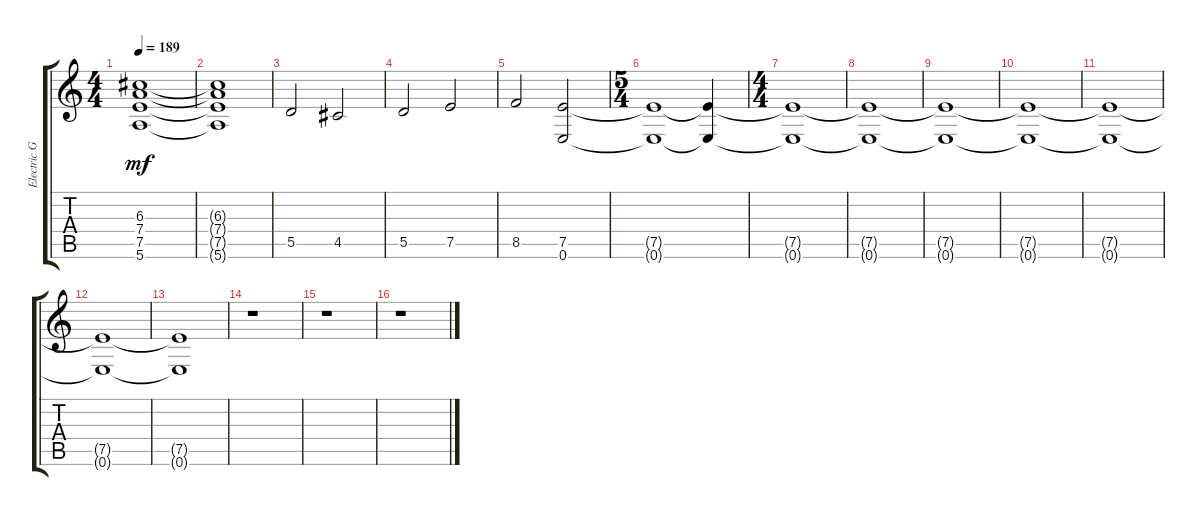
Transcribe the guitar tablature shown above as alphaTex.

\track ("Electric Guitar Left" "Electric G") {instrument distortionguitar}
\staff {score tabs}
\tuning (E4 B3 G3 D3 A2 E2) {hide}
\ts (4 4)
\tempo 189
\clef g2
\ks c
(6.3 7.4 7.5 5.6).1{dy mf} |
(6.3{t} 7.4{t} 7.5{t} 5.6{t}).1 |
5.5.2 4.5.2 |
5.5.2 7.5.2 |
8.5.2 (7.5 0.6).2 |
\ts (5 4)
(7.5{t} 0.6{t}).1 (7.5{t} 0.6{t}).4 |
\ts (4 4)
(7.5{t} 0.6{t}).1 |
(7.5{t} 0.6{t}).1{volume 8} |
(7.5{t} 0.6{t}).1 |
(7.5{t} 0.6{t}).1 |
(7.5{t} 0.6{t}).1 |
(7.5{t} 0.6{t}).1 |
(7.5{t} 0.6{t}).1 |
r.1{volume 0} |
r.1{volume 4} |
r.1
